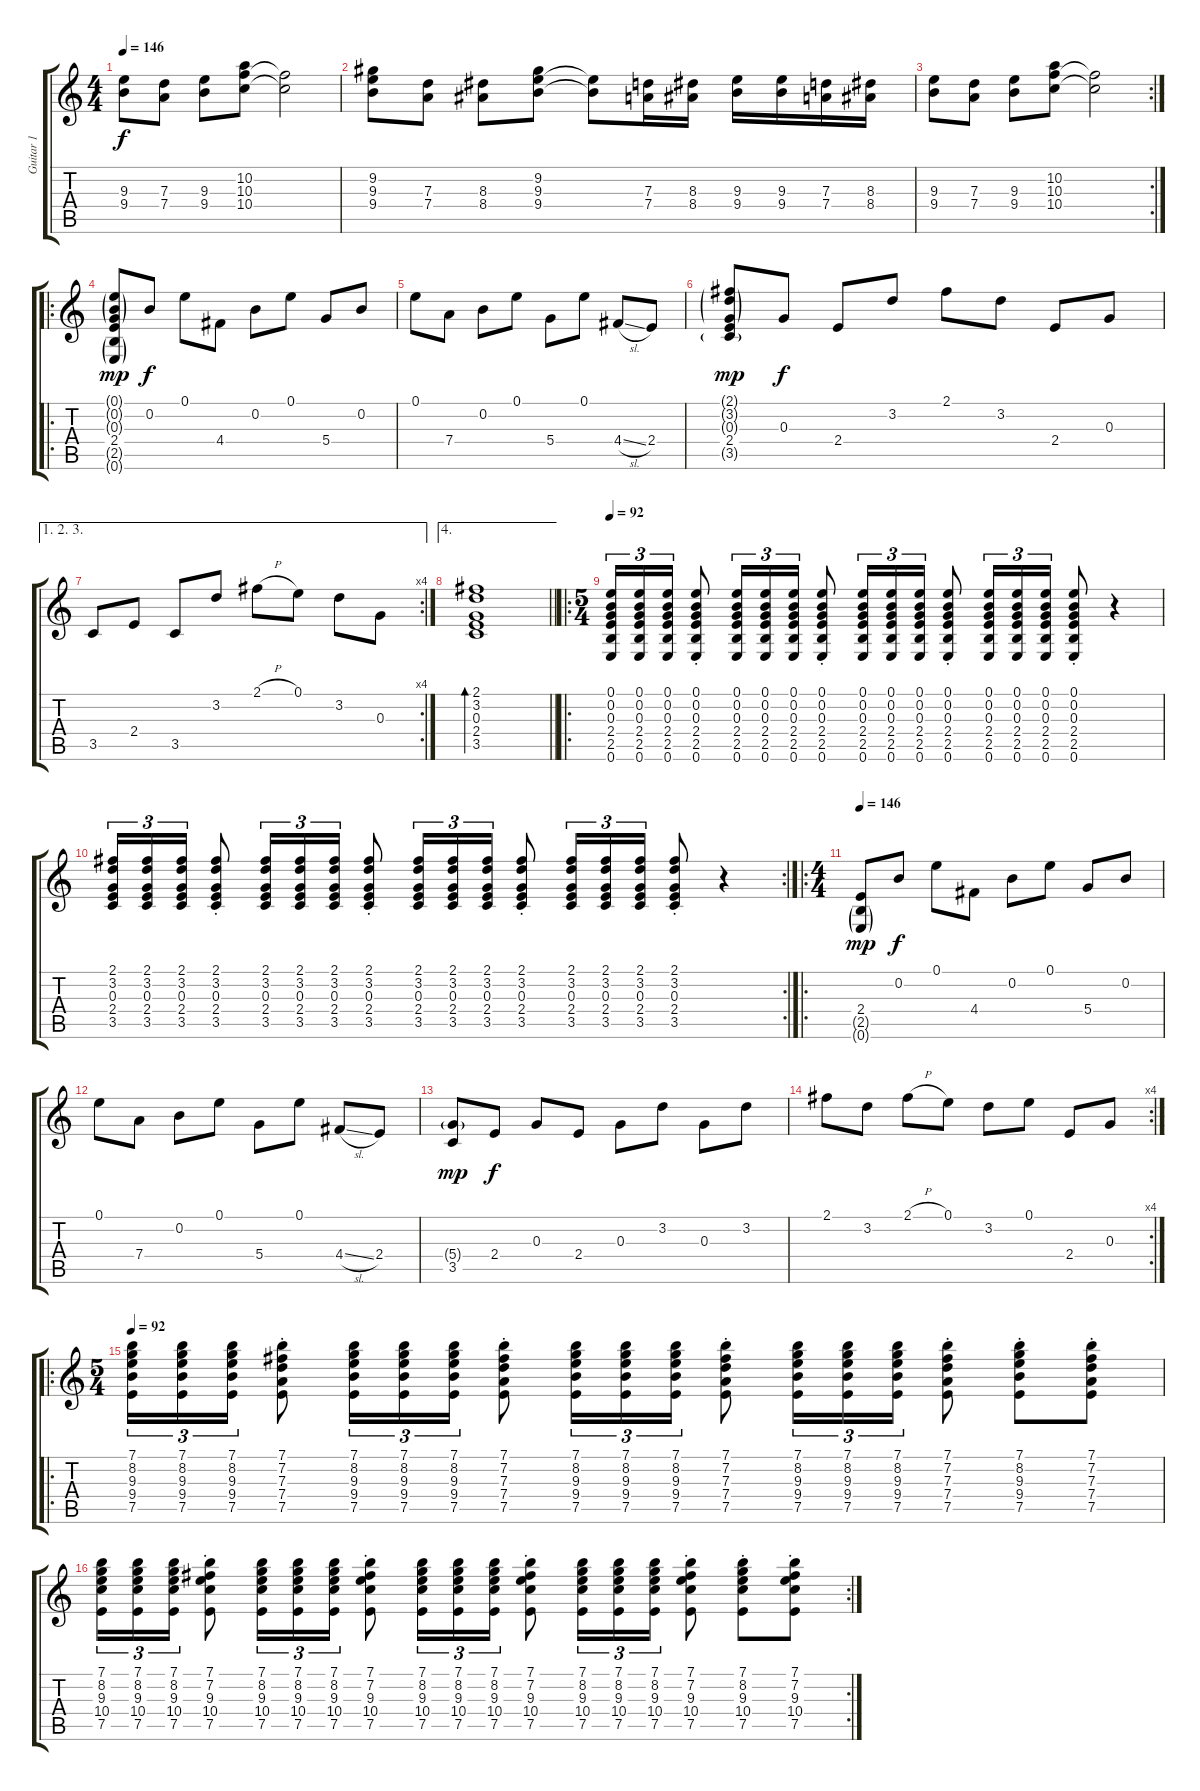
\track ("Guitar 1" "Guitar 1") {instrument overdrivenguitar}
\staff {score tabs}
\tuning (E4 B3 G3 D3 A2 E2) {hide}
\ts (4 4)
\tempo 146
\clef g2
\ks c
(9.3 9.4).8{dy f} (7.3 7.4).8 (9.3 9.4).8 (10.2 10.3 10.4).8 (10.3{t} 10.4{t}).2 |
(9.2 9.3 9.4).8 (7.3 7.4).8 (8.3 8.4).8 (9.2 9.3 9.4).8 (9.3{t} 9.4{t}).8 (7.3 7.4).16 (8.3 8.4).16 (9.3 9.4).16 (9.3 9.4).16 (7.3 7.4).16 (8.3 8.4).16 |
\rc 2
(9.3 9.4).8 (7.3 7.4).8 (9.3 9.4).8 (10.2 10.3 10.4).8 (10.3{t} 10.4{t}).2 |
\ro
(0.1{g} 0.2{g} 0.3{g} 2.4 2.5{g} 0.6{g}).8{dy mp volume 10} 0.2.8{dy f} 0.1.8 4.4.8 0.2.8 0.1.8 5.4.8 0.2.8 |
0.1.8 7.4.8 0.2.8 0.1.8 5.4.8 0.1.8 4.4{sl}.8 2.4.8 |
(2.1{g} 3.2{g} 0.3{g} 2.4 3.5{g}).8{dy mp} 0.3.8{dy f} 2.4.8 3.2.8 2.1.8 3.2.8 2.4.8 0.3.8 |
\ae (1 2 3)
\rc 4
3.5.8 2.4.8 3.5.8 3.2.8 2.1{h}.8 0.1.8 3.2.8 0.3.8 |
\ae 4
\barLineRight lightlight
(2.1 3.2 0.3 2.4 3.5).1{bd 240} |
\ro
\ts (5 4)
\tempo 92
(0.1 0.2 0.3 2.4 2.5 0.6).16{tu (3 2)} (0.1 0.2 0.3 2.4 2.5 0.6).16{tu (3 2)} (0.1 0.2 0.3 2.4 2.5 0.6).16{tu (3 2)} (0.1{st} 0.2{st} 0.3{st} 2.4{st} 2.5{st} 0.6{st}).8 (0.1 0.2 0.3 2.4 2.5 0.6).16{tu (3 2)} (0.1 0.2 0.3 2.4 2.5 0.6).16{tu (3 2)} (0.1 0.2 0.3 2.4 2.5 0.6).16{tu (3 2)} (0.1{st} 0.2{st} 0.3{st} 2.4{st} 2.5{st} 0.6{st}).8 (0.1 0.2 0.3 2.4 2.5 0.6).16{tu (3 2)} (0.1 0.2 0.3 2.4 2.5 0.6).16{tu (3 2)} (0.1 0.2 0.3 2.4 2.5 0.6).16{tu (3 2)} (0.1{st} 0.2{st} 0.3{st} 2.4{st} 2.5{st} 0.6{st}).8 (0.1 0.2 0.3 2.4 2.5 0.6).16{tu (3 2)} (0.1 0.2 0.3 2.4 2.5 0.6).16{tu (3 2)} (0.1 0.2 0.3 2.4 2.5 0.6).16{tu (3 2)} (0.1{st} 0.2{st} 0.3{st} 2.4{st} 2.5{st} 0.6{st}).8 r.4 |
\rc 2
(2.1 3.2 0.3 2.4 3.5).16{tu (3 2)} (2.1 3.2 0.3 2.4 3.5).16{tu (3 2)} (2.1 3.2 0.3 2.4 3.5).16{tu (3 2)} (2.1{st} 3.2{st} 0.3{st} 2.4{st} 3.5{st}).8 (2.1 3.2 0.3 2.4 3.5).16{tu (3 2)} (2.1 3.2 0.3 2.4 3.5).16{tu (3 2)} (2.1 3.2 0.3 2.4 3.5).16{tu (3 2)} (2.1{st} 3.2{st} 0.3{st} 2.4{st} 3.5{st}).8 (2.1 3.2 0.3 2.4 3.5).16{tu (3 2)} (2.1 3.2 0.3 2.4 3.5).16{tu (3 2)} (2.1 3.2 0.3 2.4 3.5).16{tu (3 2)} (2.1{st} 3.2{st} 0.3{st} 2.4{st} 3.5{st}).8 (2.1 3.2 0.3 2.4 3.5).16{tu (3 2)} (2.1 3.2 0.3 2.4 3.5).16{tu (3 2)} (2.1 3.2 0.3 2.4 3.5).16{tu (3 2)} (2.1{st} 3.2{st} 0.3{st} 2.4{st} 3.5{st}).8 r.4 |
\ro
\ts (4 4)
\tempo 146
(2.4 2.5{g} 0.6{g}).8{dy mp} 0.2.8{dy f} 0.1.8 4.4.8 0.2.8 0.1.8 5.4.8 0.2.8 |
0.1.8 7.4.8 0.2.8 0.1.8 5.4.8 0.1.8 4.4{sl}.8 2.4.8 |
(5.4{g} 3.5).8{dy mp} 2.4.8{dy f} 0.3.8 2.4.8 0.3.8 3.2.8 0.3.8 3.2.8 |
\rc 4
2.1.8 3.2.8 2.1{h}.8 0.1.8 3.2.8 0.1.8 2.4.8 0.3.8 |
\ro
\ts (5 4)
\tempo 92
(7.1 8.2 9.3 9.4 7.5).16{tu (3 2)} (7.1 8.2 9.3 9.4 7.5).16{tu (3 2)} (7.1 8.2 9.3 9.4 7.5).16{tu (3 2)} (7.1{st} 7.2{st} 7.3{st} 7.4{st} 7.5{st}).8 (7.1 8.2 9.3 9.4 7.5).16{tu (3 2)} (7.1 8.2 9.3 9.4 7.5).16{tu (3 2)} (7.1 8.2 9.3 9.4 7.5).16{tu (3 2)} (7.1{st} 7.2{st} 7.3{st} 7.4{st} 7.5{st}).8 (7.1 8.2 9.3 9.4 7.5).16{tu (3 2)} (7.1 8.2 9.3 9.4 7.5).16{tu (3 2)} (7.1 8.2 9.3 9.4 7.5).16{tu (3 2)} (7.1{st} 7.2{st} 7.3{st} 7.4{st} 7.5{st}).8 (7.1 8.2 9.3 9.4 7.5).16{tu (3 2)} (7.1 8.2 9.3 9.4 7.5).16{tu (3 2)} (7.1 8.2 9.3 9.4 7.5).16{tu (3 2)} (7.1{st} 7.2{st} 7.3{st} 7.4{st} 7.5{st}).8 (7.1{st} 8.2{st} 9.3{st} 9.4{st} 7.5{st}).8 (7.1{st} 7.2{st} 7.3{st} 7.4{st} 7.5{st}).8 |
\rc 2
(7.1 8.2 9.3 10.4 7.5).16{tu (3 2)} (7.1 8.2 9.3 10.4 7.5).16{tu (3 2)} (7.1 8.2 9.3 10.4 7.5).16{tu (3 2)} (7.1{st} 7.2{st} 9.3{st} 10.4{st} 7.5{st}).8 (7.1 8.2 9.3 10.4 7.5).16{tu (3 2)} (7.1 8.2 9.3 10.4 7.5).16{tu (3 2)} (7.1 8.2 9.3 10.4 7.5).16{tu (3 2)} (7.1{st} 7.2{st} 9.3{st} 10.4{st} 7.5{st}).8 (7.1 8.2 9.3 10.4 7.5).16{tu (3 2)} (7.1 8.2 9.3 10.4 7.5).16{tu (3 2)} (7.1 8.2 9.3 10.4 7.5).16{tu (3 2)} (7.1{st} 7.2{st} 9.3{st} 10.4{st} 7.5{st}).8 (7.1 8.2 9.3 10.4 7.5).16{tu (3 2)} (7.1 8.2 9.3 10.4 7.5).16{tu (3 2)} (7.1 8.2 9.3 10.4 7.5).16{tu (3 2)} (7.1{st} 7.2{st} 9.3{st} 10.4{st} 7.5{st}).8 (7.1{st} 8.2{st} 9.3{st} 10.4{st} 7.5{st}).8 (7.1{st} 7.2{st} 9.3{st} 10.4{st} 7.5{st}).8
